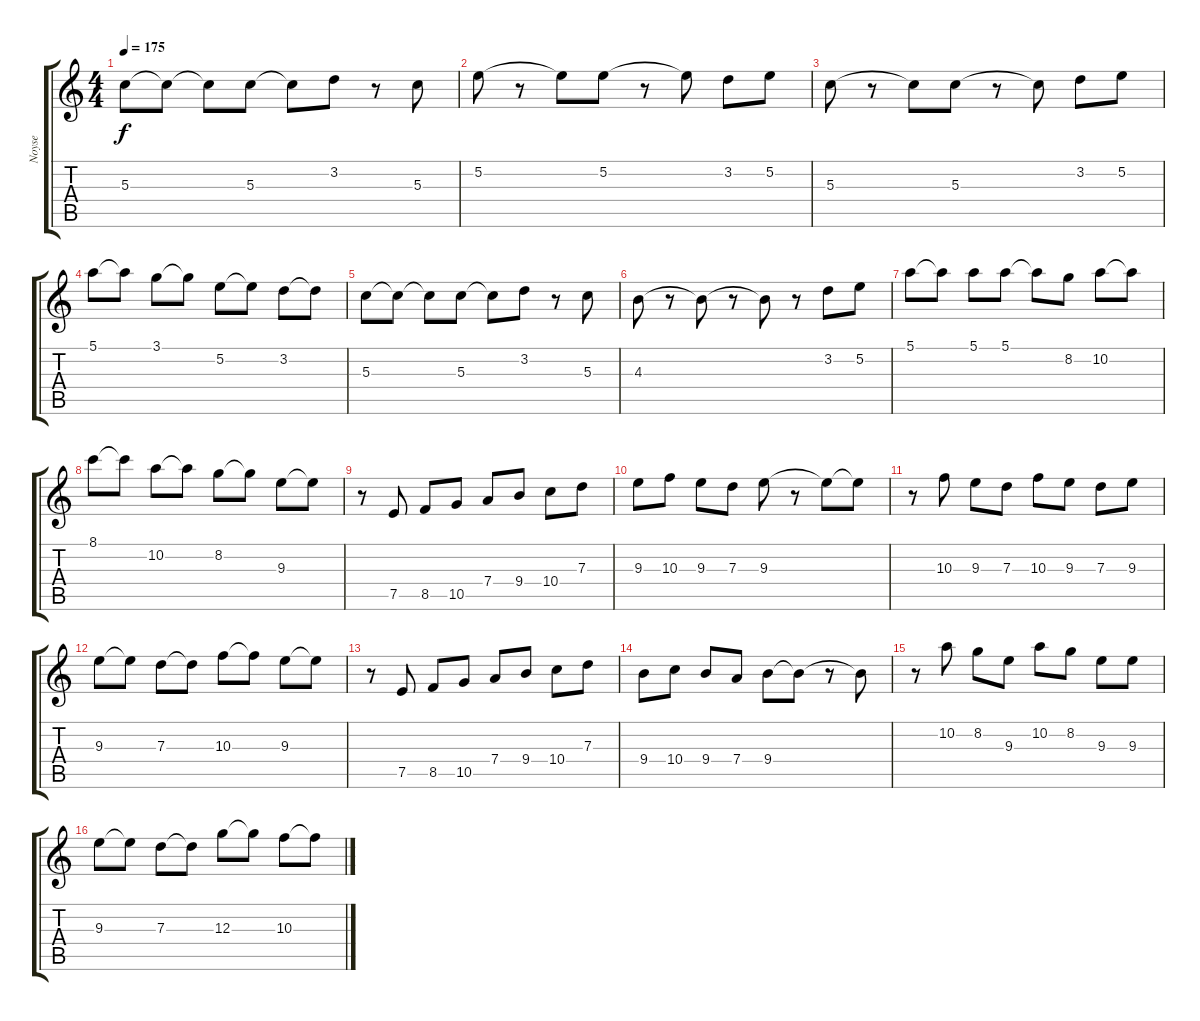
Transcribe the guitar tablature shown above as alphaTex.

\track ("Noyse" "Noyse") {instrument distortionguitar}
\staff {score tabs}
\tuning (E4 B3 G3 D3 A2 E2) {hide}
\ts (4 4)
\tempo 175
\clef g2
\ks c
5.3.8{dy f} 5.3{t}.8 5.3{t}.8 5.3.8 5.3{t}.8 3.2.8 r.8 5.3.8 |
5.2.8 r.8 5.2{t}.8 5.2.8 r.8 5.2{t}.8 3.2.8 5.2.8 |
5.3.8 r.8 5.3{t}.8 5.3.8 r.8 5.3{t}.8 3.2.8 5.2.8 |
5.1.8 5.1{t}.8 3.1.8 3.1{t}.8 5.2.8 5.2{t}.8 3.2.8 3.2{t}.8 |
5.3.8 5.3{t}.8 5.3{t}.8 5.3.8 5.3{t}.8 3.2.8 r.8 5.3.8 |
4.3.8 r.8 4.3{t}.8 r.8 4.3{t}.8 r.8 3.2.8 5.2.8 |
5.1.8 5.1{t}.8 5.1.8 5.1.8 5.1{t}.8 8.2.8 10.2.8 10.2{t}.8 |
8.1.8 8.1{t}.8 10.2.8 10.2{t}.8 8.2.8 8.2{t}.8 9.3.8 9.3{t}.8 |
r.8 7.5.8 8.5.8 10.5.8 7.4.8 9.4.8 10.4.8 7.3.8 |
9.3.8 10.3.8 9.3.8 7.3.8 9.3.8 r.8 9.3{t}.8 9.3{t}.8 |
r.8 10.3.8 9.3.8 7.3.8 10.3.8 9.3.8 7.3.8 9.3.8 |
9.3.8 9.3{t}.8 7.3.8 7.3{t}.8 10.3.8 10.3{t}.8 9.3.8 9.3{t}.8 |
r.8 7.5.8 8.5.8 10.5.8 7.4.8 9.4.8 10.4.8 7.3.8 |
9.4.8 10.4.8 9.4.8 7.4.8 9.4.8 9.4{t}.8 r.8 9.4{t}.8 |
r.8 10.2.8 8.2.8 9.3.8 10.2.8 8.2.8 9.3.8 9.3.8 |
9.3.8 9.3{t}.8 7.3.8 7.3{t}.8 12.3.8 12.3{t}.8 10.3.8 10.3{t}.8
